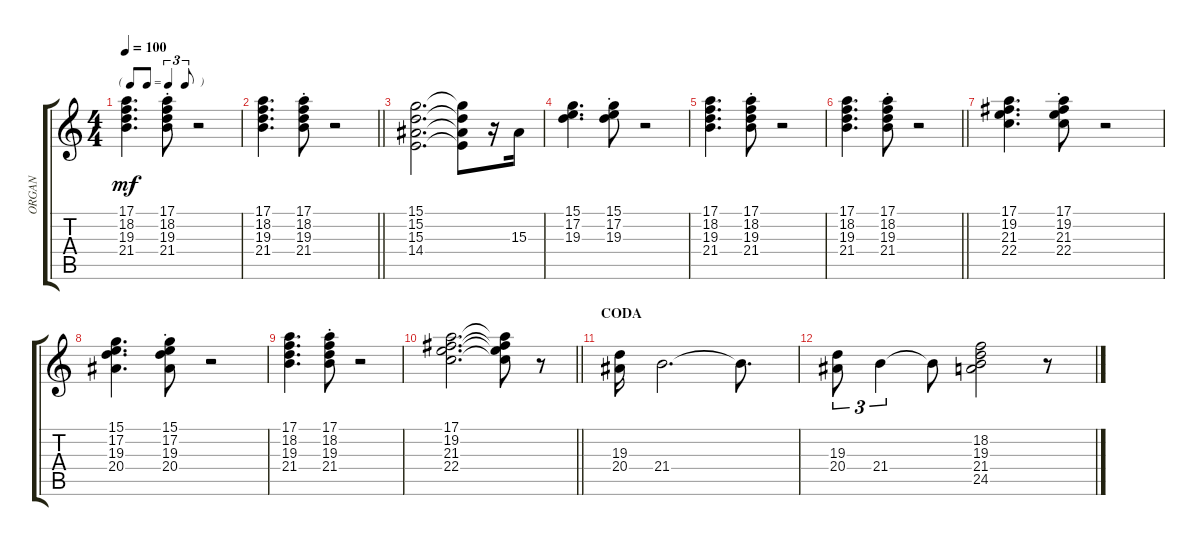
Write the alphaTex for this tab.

\track ("ORGAN" "ORGAN") {instrument rockorgan}
\staff {score tabs}
\tuning (E4 B3 G3 D3 A2 E2) {hide}
\ts (4 4)
\tf triplet8th
\tempo 100
\clef g2
\ks c
(17.1 18.2 19.3 21.4).4{d dy mf} (17.1{st} 18.2{st} 19.3{st} 21.4{st}).8 r.2 |
\barLineRight lightlight
(17.1 18.2 19.3 21.4).4{d} (17.1{st} 18.2{st} 19.3{st} 21.4{st}).8 r.2 |
(15.1 15.2 15.3 14.4).2{d} (15.1{t} 15.2{t} 15.3{t} 14.4{t}).8 r.16 15.3.16 |
(15.1 17.2 19.3).4{d} (15.1{st} 17.2{st} 19.3{st}).8 r.2 |
(17.1 18.2 19.3 21.4).4{d} (17.1{st} 18.2{st} 19.3{st} 21.4{st}).8 r.2 |
\barLineRight lightlight
(17.1 18.2 19.3 21.4).4{d} (17.1{st} 18.2{st} 19.3{st} 21.4{st}).8 r.2 |
(17.1 19.2 21.3 22.4).4{d} (17.1{st} 19.2{st} 21.3{st} 22.4{st}).8 r.2 |
(15.1 17.2 19.3 20.4).4{d} (15.1{st} 17.2{st} 19.3{st} 20.4{st}).8 r.2 |
(17.1 18.2 19.3 21.4).4{d} (17.1{st} 18.2{st} 19.3{st} 21.4{st}).8 r.2 |
\barLineRight lightlight
(17.1 19.2 21.3 22.4).2{d} (17.1{t} 19.2{t} 21.3{t} 22.4{t}).8 r.8 |
\section ("" "CODA")
(19.3 20.4).16 21.4.2{d} 21.4{t}.8{d} |
(19.3 20.4).8{tu (3 2)} 21.4.4{tu (3 2)} 21.4{t}.8 (18.2 19.3 21.4 24.5).2 r.8
